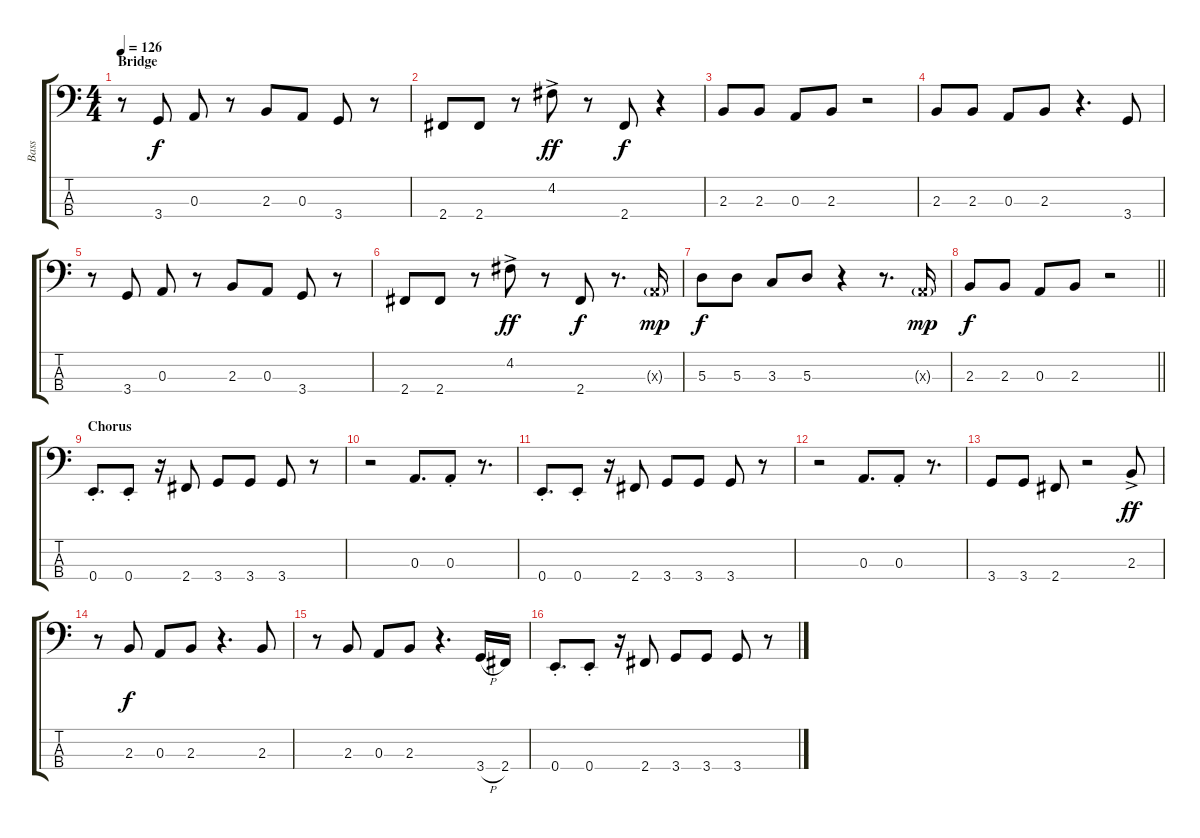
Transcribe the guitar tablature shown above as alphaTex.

\track ("Bass" "Bass") {instrument slapbass1}
\staff {score tabs}
\tuning (G2 D2 A1 E1) {hide}
\ts (4 4)
\section ("" "Bridge")
\tempo 126
\clef f4
\ks c
r.8{dy f} 3.4.8 0.3.8 r.8 2.3.8 0.3.8 3.4.8 r.8 |
2.4.8 2.4.8 r.8 4.2{ac}.8{dy ff} r.8 2.4.8{dy f} r.4 |
2.3.8 2.3.8 0.3.8 2.3.8 r.2 |
2.3.8 2.3.8 0.3.8 2.3.8 r.4{d} 3.4.8 |
r.8 3.4.8 0.3.8 r.8 2.3.8 0.3.8 3.4.8 r.8 |
2.4.8 2.4.8 r.8 4.2{ac}.8{dy ff} r.8 2.4.8{dy f} r.8{d} 0.3{g x}.16{dy mp} |
5.3.8{dy f} 5.3.8 3.3.8 5.3.8 r.4 r.8{d} 0.3{g x}.16{dy mp} |
\barLineRight lightlight
2.3.8{dy f} 2.3.8 0.3.8 2.3.8 r.2 |
\section ("" "Chorus")
0.4{st}.8{d} 0.4{st}.8 r.16 2.4.8 3.4.8 3.4.8 3.4.8 r.8 |
r.2 0.3.8{d} 0.3{st}.8 r.8{d} |
0.4{st}.8{d} 0.4{st}.8 r.16 2.4.8 3.4.8 3.4.8 3.4.8 r.8 |
r.2 0.3.8{d} 0.3{st}.8 r.8{d} |
3.4.8 3.4.8 2.4.8 r.2 2.3{ac}.8{dy ff} |
r.8 2.3.8{dy f} 0.3.8 2.3.8 r.4{d} 2.3.8 |
r.8 2.3.8 0.3.8 2.3.8 r.4{d} 3.4{h}.16 2.4.16 |
0.4{st}.8{d} 0.4{st}.8 r.16 2.4.8 3.4.8 3.4.8 3.4.8 r.8
